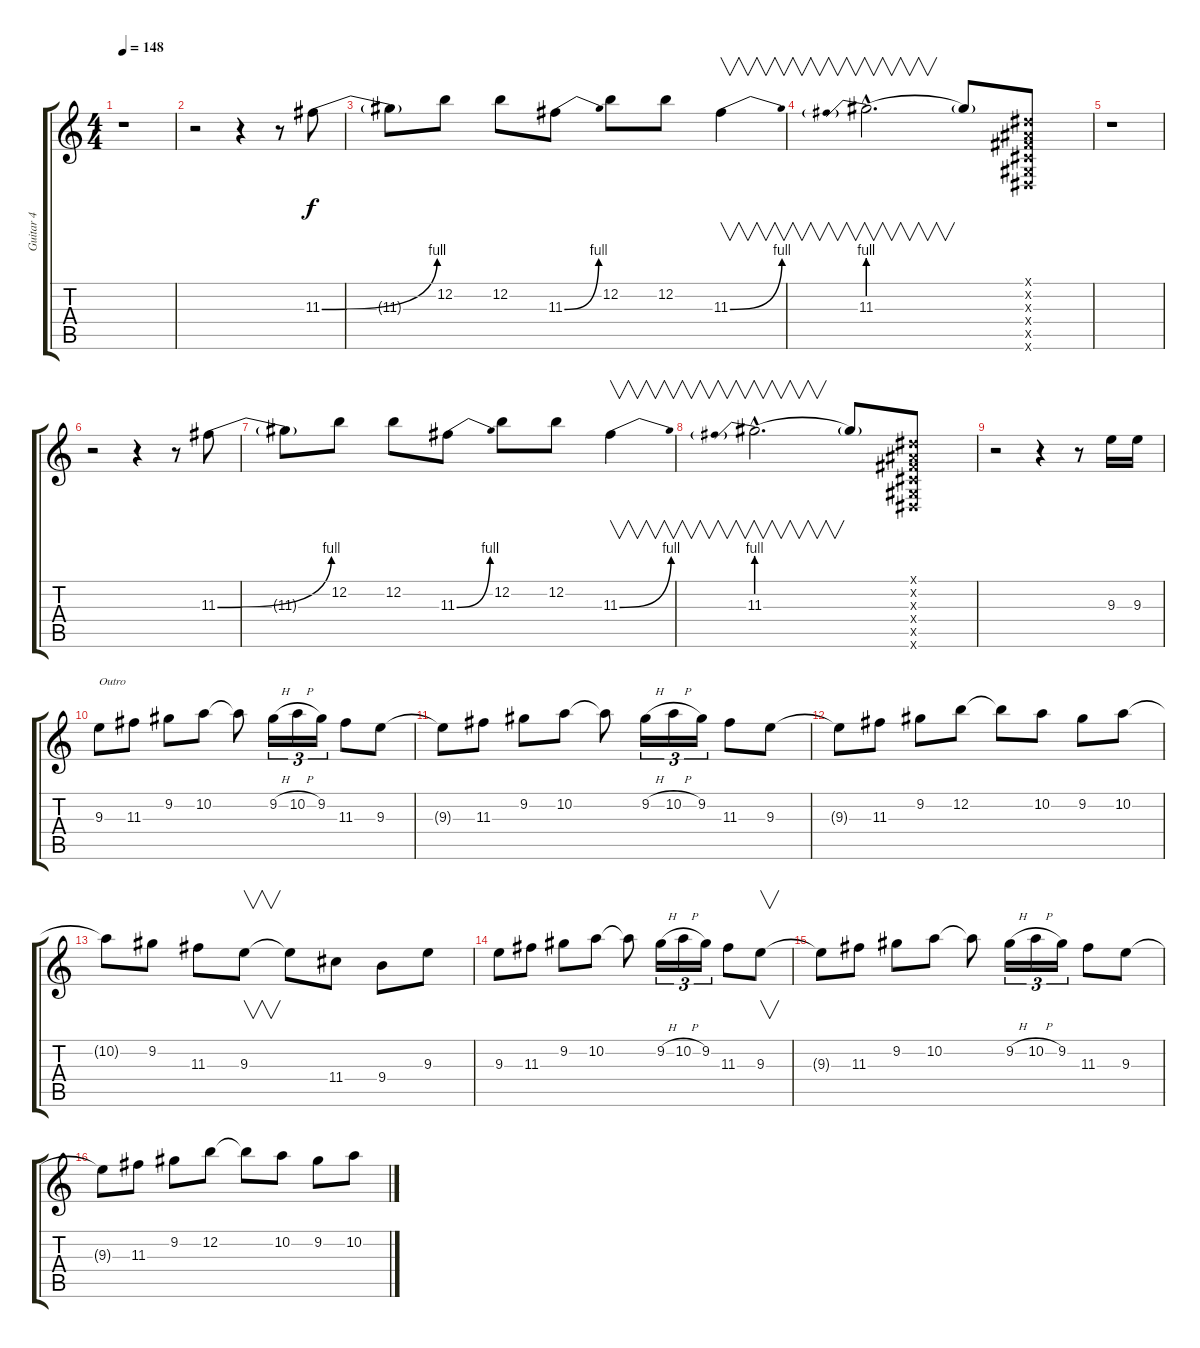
\track ("Guitar 4" "Guitar 4") {instrument overdrivenguitar}
\staff {score tabs}
\tuning (E4 B3 G3 D3 A2 E2) {hide}
\ts (4 4)
\tempo 148
\clef g2
\ks c
r.1{dy f} |
r.2 r.4 r.8 11.3{be (bend 0 0 60 4)}.8 |
11.3{t}.8 12.2.8 12.2.8 11.3{be (bend 0 0 60 4)}.8 12.2.8 12.2.8 11.3{be (bend 0 0 60 4)}.4{v} |
11.3{be (prebend 0 4 60 4) hac}.2{v d} 11.3{t}.8 (-1.1{x} -1.2{x} -1.3{x} -1.4{x} -1.5{x} -1.6{x}).8 |
r.1 |
r.2 r.4 r.8 11.3{be (bend 0 0 60 4)}.8 |
11.3{t}.8 12.2.8 12.2.8 11.3{be (bend 0 0 60 4)}.8 12.2.8 12.2.8 11.3{be (bend 0 0 60 4)}.4{v} |
11.3{be (prebend 0 4 60 4) hac}.2{v d} 11.3{t}.8 (-1.1{x} -1.2{x} -1.3{x} -1.4{x} -1.5{x} -1.6{x}).8 |
r.2 r.4 r.8 9.3.16 9.3.16 |
9.3.8{txt "Outro"} 11.3.8 9.2.8 10.2.8 10.2{t}.8 9.2{h}.16{tu (3 2)} 10.2{h}.16{tu (3 2)} 9.2.16{tu (3 2)} 11.3.8 9.3.8 |
9.3{t}.8 11.3.8 9.2.8 10.2.8 10.2{t}.8 9.2{h}.16{tu (3 2)} 10.2{h}.16{tu (3 2)} 9.2.16{tu (3 2)} 11.3.8 9.3.8 |
9.3{t}.8 11.3.8 9.2.8 12.2.8 12.2{t}.8 10.2.8 9.2.8 10.2.8 |
10.2{t}.8 9.2.8 11.3.8 9.3.8{v} 9.3{t}.8 11.4.8 9.4.8 9.3.8 |
9.3.8 11.3.8 9.2.8 10.2.8 10.2{t}.8 9.2{h}.16{tu (3 2)} 10.2{h}.16{tu (3 2)} 9.2.16{tu (3 2)} 11.3.8 9.3.8{v} |
9.3{t}.8 11.3.8 9.2.8 10.2.8 10.2{t}.8 9.2{h}.16{tu (3 2)} 10.2{h}.16{tu (3 2)} 9.2.16{tu (3 2)} 11.3.8 9.3.8 |
9.3{t}.8 11.3.8 9.2.8 12.2.8 12.2{t}.8 10.2.8 9.2.8 10.2.8
